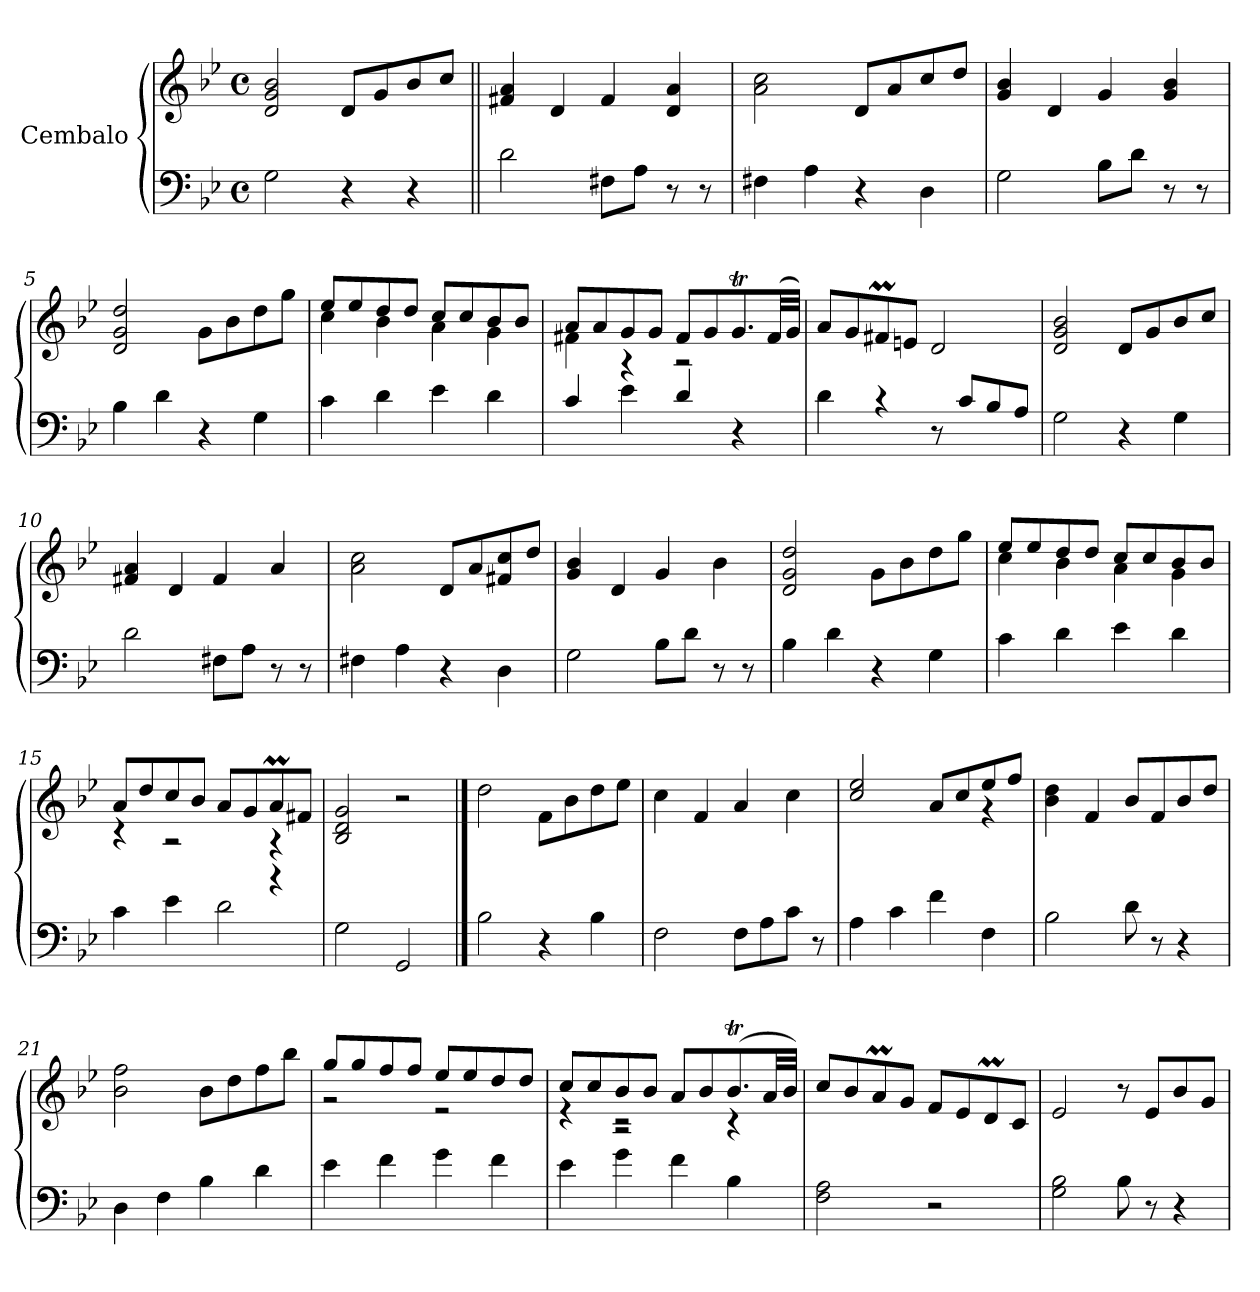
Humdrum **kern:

**kern	**kern
*part1	*part1
*staff2	*staff1
*I"Cembalo	*
*clefF4	*clefG2
*k[b-e-]	*k[b-e-]
*M4/4	*M4/4
*met(c)	*met(c)
*MM144	*MM144
=1	=1
2G\	2d/ 2g/ 2b-/
4r	8d/L
.	8g/
4r	8b-/
.	8cc/J
=2||	=2||
2d\	4f#X/ 4a/
.	4d/
8F#X\L	4f#/
8A\J	.
8r	4d/ 4a/
8r	.
=3	=3
4F#X\	2a\ 2cc\
4A\	.
4r	8d/L
.	8a/
4D\	8cc/
.	8dd/J
=4	=4
2G\	4g/ 4b-/
.	4d/
8B-\L	4g/
8d\J	.
8r	4g/ 4b-/
8r	.
=5	=5
4B-\	2d/ 2g/ 2dd/
4d\	.
4r	8g\L
.	8b-\
4G\	8dd\
.	8gg\J
!!LO:LB:g=z
=6	=6
*	*^
4c\	8ee-/L	4cc\
.	8ee-/	.
4d\	8dd/	4b-\
.	8dd/J	.
4e-\	8cc/L	4a\
.	8cc/	.
4d\	8b-/	4g\
.	8b-/J	.
=7	=7	=7
*^	*	*
4c/	4ryy	8a/L	4f#X\
.	.	8a/	.
4ryy	4e-\	8g/	4r
.	.	8g/J	.
4d/	2ryy	8f#/L	2r
.	.	8g/	.
4r	.	8.gT/	.
.	.	(32f#/LL	.
.	.	32g/JJJ)	.
*	*	*v	*v
=8	=8	=8
2ryy	4d\	8a/L
.	.	8g/
.	4rc	8f#Xm/
.	.	8en/J
8r	2ryy	2d/
8c/L	.	.
8B-/	.	.
8A/J	.	.
*v	*v	*
=9	=9
2G\	2d/ 2g/ 2b-/
4r	8d/L
.	8g/
4G\	8b-/
.	8cc/J
!!LO:LB:g=z
=10	=10
2d\	4f#X/ 4a/
.	4d/
8F#X\L	4f#/
8A\J	.
8r	4a/
8r	.
=11	=11
4F#X\	2a\ 2cc\
4A\	.
4r	8d/L
.	8a/
4D\	8f#X/ 8cc/
.	8dd/J
=12	=12
2G\	4g/ 4b-/
.	4d/
8B-\L	4g/
8d\J	.
8r	4b-\
8r	.
=13	=13
4B-\	2d/ 2g/ 2dd/
4d\	.
4r	8g\L
.	8b-\
4G\	8dd\
.	8gg\J
=14	=14
*	*^
4c\	8ee-/L	4cc\
.	8ee-/	.
4d\	8dd/	4b-\
.	8dd/J	.
4e-\	8cc/L	4a\
.	8cc/	.
4d\	8b-/	4g\
.	8b-/J	.
!!LO:LB:g=z	!!
=15	=15	=15
*^	*	*
4ryy	4c\	8a/L	4r
.	.	8dd/	.
2ryy	4e-\	8cc/	2r
.	.	8b-/J	.
.	2d\	8a/L	.
.	.	8g/	.
4r	.	8am/	4r
.	.	8f#X/J	.
*v	*v	*	*
*	*v	*v
=16	=16
2G\	2B-/ 2d/ 2g/
2GG/	2r
==17	==17
2B-\	2dd\
4r	8f\L
.	8b-\
4B-\	8dd\
.	8ee-\J
=18	=18
2F\	4cc\
.	4f/
8F\L	4a/
8A\	.
8c\J	4cc\
8r	.
=19	=19
*	*^
4A\	2cc/ 2ee-/	2.rddyy
4c\	.	.
4f\	8a/L	.
.	8cc/	.
4F\	8ee-/	4r
.	8ff/J	.
*	*v	*v
!!LO:LB:g=z
=20	=20
2B-\	4b-\ 4dd\
.	4f/
8d\	8b-/L
8r	8f/
4r	8b-/
.	8dd/J
=21	=21
4D\	2b-\ 2ff\
4F\	.
4B-\	8b-\L
.	8dd\
4d\	8ff\
.	8bb-\J
=22	=22
*	*^
4e-\	8gg/L	2r
.	8gg/	.
4f\	8ff/	.
.	8ff/J	.
4g\	8ee-/L	2r
.	8ee-/	.
4f\	8dd/	.
.	8dd/J	.
=23	=23	=23
*^	*	*
4e-\	4rBByy	8cc/L	4r
.	.	8cc/	.
2r	4g\	8b-/	2r
.	.	8b-/J	.
.	4f\	8a/L	.
.	.	8b-/	.
4ryy	4B-\	(8.b-T/	4r
.	.	32a/LL	.
.	.	32b-/JJJ)	.
*v	*v	*	*
*	*v	*v
=24	=24
2F\ 2A\	8cc/L
.	8b-/
.	8am/
.	8g/J
2r	8f/L
.	8e-/
.	8dm/
.	8c/J
!!LO:PB:g=z
=25	=25
2G\ 2B-\	2e-/
8B-\	8r
8r	8e-/L
4r	8b-/
.	(8g/J
=	=
*-	*-
